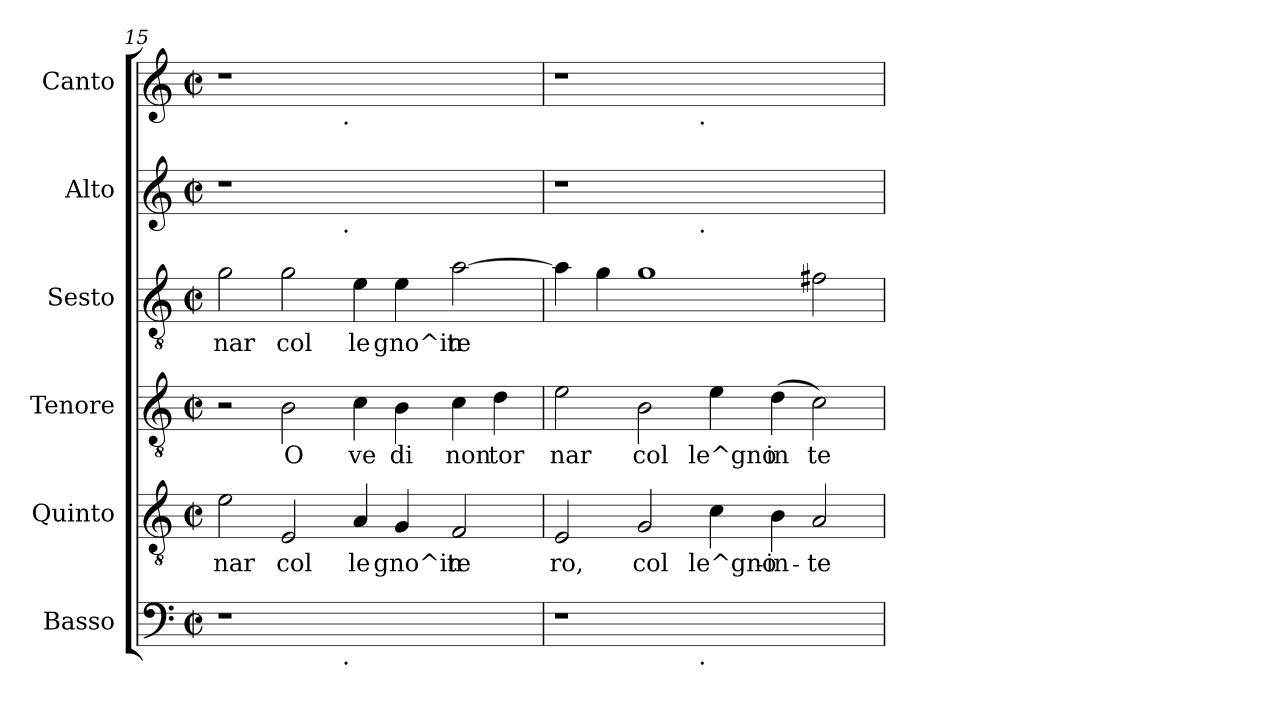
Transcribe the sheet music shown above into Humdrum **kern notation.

**kern	**kern	**text	**kern	**text	**kern	**text	**kern	**kern
*part6	*part5	*part5	*part4	*part4	*part3	*part3	*part2	*part1
*staff6	*staff5	*staff5	*staff4	*staff4	*staff3	*staff3	*staff2	*staff1
*I"Basso	*I"Quinto	*	*I"Tenore	*	*I"Sesto	*	*I"Alto	*I"Canto
*I'Basso	*I'Quinto	*	*I'Tenore	*	*I'Sesto	*	*I'Alto	*I'Canto
*clefF4	*clefGv2	*	*clefGv2	*	*clefGv2	*	*clefG2	*clefG2
*k[]	*k[]	*	*k[]	*	*k[]	*	*k[]	*k[]
*C:	*C:	*	*C:	*	*C:	*	*C:	*C:
*M2/2	*M2/2	*	*M2/2	*	*M2/2	*	*M2/2	*M2/2
*met(c|)	*met(c|)	*	*met(c|)	*	*met(c|)	*	*met(c|)	*met(c|)
=15	=15	=15	=15	=15	=15	=15	=15	=15
!	!	!LO:LY:b:cj	!	!	!	!LO:LY:b:cj	!	!
*^	*	*	*	*	*	*	*^	*^
1r	2ryy	2e\	nar	2r	.	2g\	nar	1r	2ryy	1r	2ryy
!	!	!	!LO:LY:b:cj	!	!LO:LY:b:cj	!	!LO:LY:b:cj	!	!	!	!
.	4...ryy	2E/	col	2B\	O	2g\	col	.	4...ryy	.	4...ryy
!	!	!	!	!	!	!	!	!	!	!	!LO:TX:b:t=.
!	!	!	!	!	!	!	!	!	!LO:TX:b:t=.	!	!
!	!LO:TX:b:t=.	!	!	!	!	!	!	!	!	!	!
.	1ryy	.	.	.	.	.	.	.	1ryy	.	1ryy
!	!	!	!LO:LY:b:cj	!	!LO:LY:b:cj	!	!LO:LY:b:cj	!	!	!	!
1ryy	.	4A/	le	4c\	ve	4e\	le	1ryy	.	1ryy	.
!	!	!	!LO:LY:b:cj	!	!LO:LY:b:cj	!	!LO:LY:b:cj	!	!	!	!
.	.	4G/	gno^in	4B\	di	4e\	gno^in	.	.	.	.
!	!	!	!LO:LY:b:cj	!	!LO:LY:b:cj	!	!LO:LY:b:cj	!	!	!	!
.	.	2F/	te	4c\	non	[>2a\	te	.	.	.	.
!	!	!	!	!	!LO:LY:b:cj	!	!	!	!	!	!
.	.	.	.	4d\	tor	.	.	.	.	.	.
.	32ryy	.	.	.	.	.	.	.	32ryy	.	32ryy
!!LO:PB:g=z	!!
=16	=16	=16	=16	=16	=16	=16	=16	=16	=16	=16	=16
!	!	!	!LO:LY:b:cj	!	!LO:LY:b:cj	!	!LO:LY:b:cj	!	!	!	!
1r	2ryy	2E/	ro,	2e\	nar	4a\]	.	1r	2ryy	1r	2ryy
!	!	!	!	!	!	!	!LO:LY:b:cj	!	!	!	!
.	.	.	.	.	.	4g\	.	.	.	.	.
!	!	!	!LO:LY:b:cj	!	!LO:LY:b:cj	!	!LO:LY:b:cj	!	!	!	!
.	4...ryy	2G/	col	2B\	col	1g	.	.	4...ryy	.	4...ryy
!	!	!	!	!	!	!	!	!	!	!	!LO:TX:b:t=.
!	!	!	!	!	!	!	!	!	!LO:TX:b:t=.	!	!
!	!LO:TX:b:t=.	!	!	!	!	!	!	!	!	!	!
.	1ryy	.	.	.	.	.	.	.	1ryy	.	1ryy
!	!	!	!LO:LY:b:cj	!	!LO:LY:b:cj	!	!	!	!	!	!
1ryy	.	4c\	le^gno-	4e\	le^gno	.	.	1ryy	.	1ryy	.
!	!	!	!LO:LY:b:cj	!	!LO:LY:b:cj	!	!	!	!	!	!
.	.	4B\	-in-	(<4d\	in	.	.	.	.	.	.
!	!	!	!LO:LY:b:cj	!	!LO:LY:b:cj	!	!LO:LY:b:cj	!	!	!	!
.	.	2A/	-te-	2c\)	te	2f#X\	.	.	.	.	.
.	32ryy	.	.	.	.	.	.	.	32ryy	.	32ryy
*	*	*	*	*	*	*	*	*v	*v	*	*
*v	*v	*	*	*	*	*	*	*	*v	*v
=	=	=	=	=	=	=	=	=
*-	*-	*-	*-	*-	*-	*-	*-	*-
